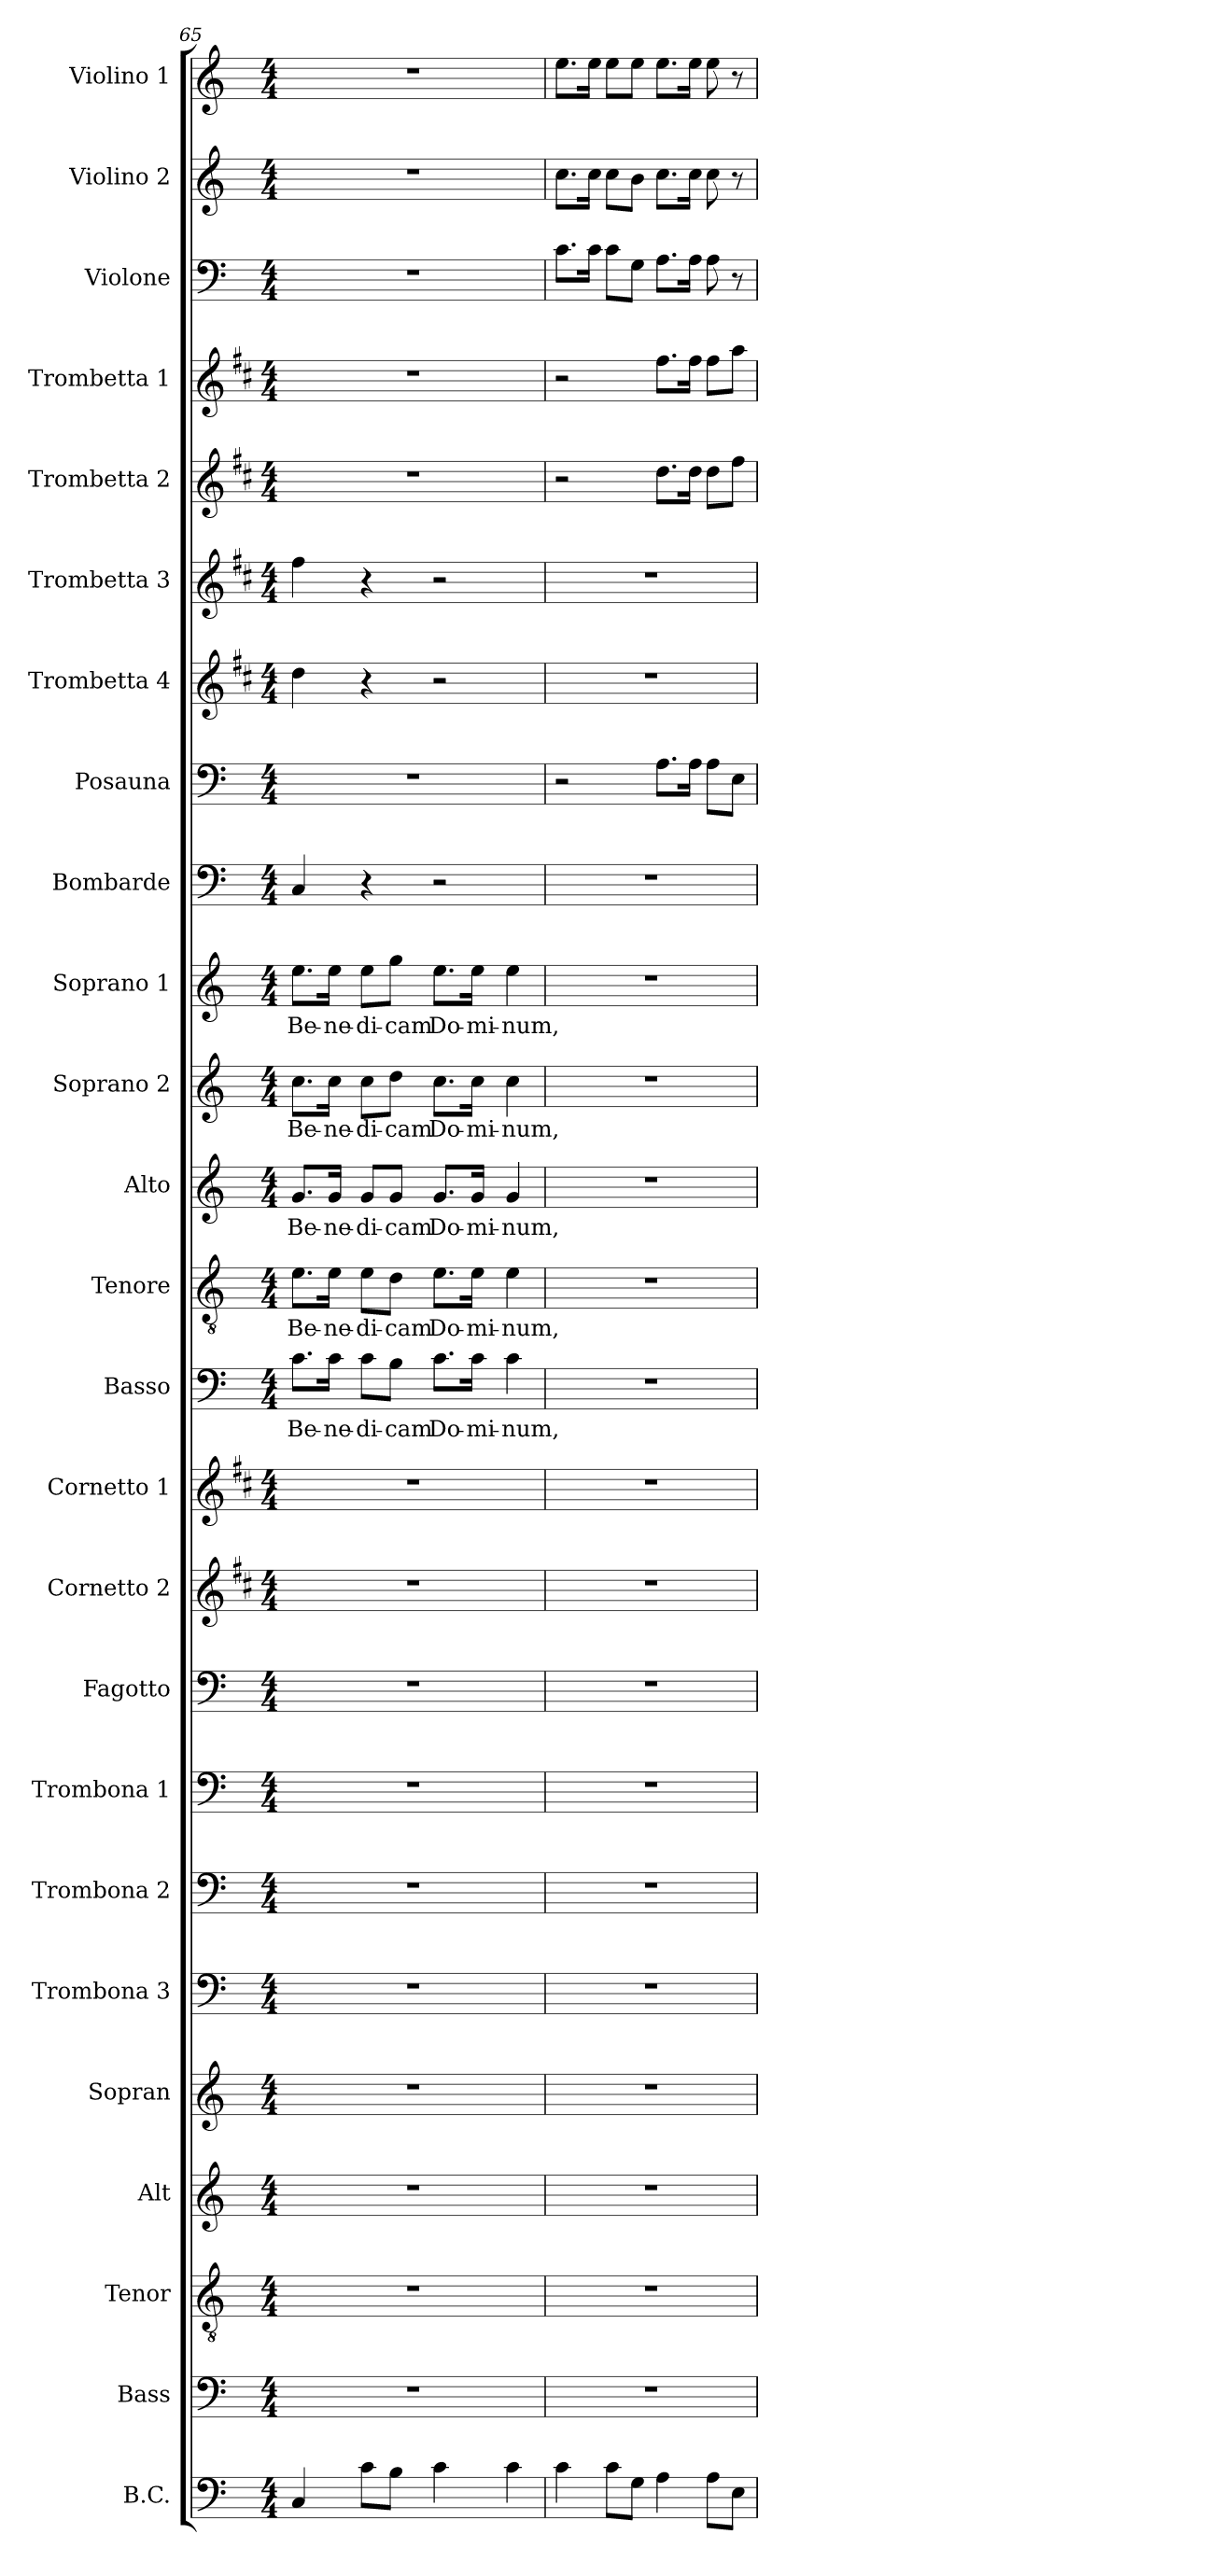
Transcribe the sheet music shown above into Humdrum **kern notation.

**kern	**kern	**kern	**kern	**kern	**kern	**kern	**kern	**kern	**kern	**kern	**kern	**text	**kern	**text	**kern	**text	**kern	**text	**kern	**text	**kern	**kern	**kern	**kern	**kern	**kern	**kern	**kern	**kern
*part25	*part24	*part23	*part22	*part21	*part20	*part19	*part18	*part17	*part16	*part15	*part14	*part14	*part13	*part13	*part12	*part12	*part11	*part11	*part10	*part10	*part9	*part8	*part7	*part6	*part5	*part4	*part3	*part2	*part1
*staff25	*staff24	*staff23	*staff22	*staff21	*staff20	*staff19	*staff18	*staff17	*staff16	*staff15	*staff14	*staff14	*staff13	*staff13	*staff12	*staff12	*staff11	*staff11	*staff10	*staff10	*staff9	*staff8	*staff7	*staff6	*staff5	*staff4	*staff3	*staff2	*staff1
*I"B.C.	*I"Bass	*I"Tenor	*I"Alt	*I"Sopran	*I"Trombona 3	*I"Trombona 2	*I"Trombona 1	*I"Fagotto	*I"Cornetto 2	*I"Cornetto 1	*I"Basso	*	*I"Tenore	*	*I"Alto	*	*I"Soprano 2	*	*I"Soprano 1	*	*I"Bombarde	*I"Posauna	*I"Trombetta 4	*I"Trombetta 3	*I"Trombetta 2	*I"Trombetta 1	*I"Violone	*I"Violino 2	*I"Violino 1
*I'B.C.	*I'B.	*I'T.	*I'A.	*I'S.	*I'Tbn. 2	*I'Tbn. 2	*I'Tbn. 1	*I'Fag.	*I'Cor. 2	*I'Cor. 1	*I'B.	*	*I'T.	*	*I'A.	*	*I'S.	*	*I'S.	*	*	*	*	*	*	*	*	*I'Vl. 2	*I'Vl. 1
*clefF4	*clefF4	*clefGv2	*clefG2	*clefG2	*clefF4	*clefF4	*clefF4	*clefF4	*clefG2	*clefG2	*clefF4	*	*clefGv2	*	*clefG2	*	*clefG2	*	*clefG2	*	*clefF4	*clefF4	*clefG2	*clefG2	*clefG2	*clefG2	*clefF4	*clefG2	*clefG2
*	*	*ITrd7c12	*	*	*	*	*	*	*ITrd1c2	*ITrd1c2	*	*	*ITrd7c12	*	*	*	*	*	*	*	*	*	*ITrd1c2	*ITrd1c2	*ITrd1c2	*ITrd1c2	*	*	*
*k[]	*k[]	*k[]	*k[]	*k[]	*k[]	*k[]	*k[]	*k[]	*k[]	*k[]	*k[]	*	*k[]	*	*k[]	*	*k[]	*	*k[]	*	*k[]	*k[]	*k[]	*k[]	*k[]	*k[]	*k[]	*k[]	*k[]
*C:	*C:	*C:	*C:	*C:	*C:	*C:	*C:	*C:	*C:	*C:	*C:	*	*C:	*	*C:	*	*C:	*	*C:	*	*C:	*C:	*C:	*C:	*C:	*C:	*C:	*C:	*C:
*M4/4	*M4/4	*M4/4	*M4/4	*M4/4	*M4/4	*M4/4	*M4/4	*M4/4	*M4/4	*M4/4	*M4/4	*	*M4/4	*	*M4/4	*	*M4/4	*	*M4/4	*	*M4/4	*M4/4	*M4/4	*M4/4	*M4/4	*M4/4	*M4/4	*M4/4	*M4/4
=65	=65	=65	=65	=65	=65	=65	=65	=65	=65	=65	=65	=65	=65	=65	=65	=65	=65	=65	=65	=65	=65	=65	=65	=65	=65	=65	=65	=65	=65
!	!	!	!	!	!	!	!	!	!	!	!	!LO:LY:b:color=#000000	!	!	!	!	!	!	!	!	!	!	!	!	!	!	!	!	!
!	!	!	!	!	!	!	!	!	!	!	!	!	!	!LO:LY:b:color=#000000	!	!	!	!	!	!	!	!	!	!	!	!	!	!	!
!	!	!	!	!	!	!	!	!	!	!	!	!	!	!	!	!LO:LY:b:color=#000000	!	!	!	!	!	!	!	!	!	!	!	!	!
!	!	!	!	!	!	!	!	!	!	!	!	!	!	!	!	!	!	!LO:LY:b:color=#000000	!	!	!	!	!	!	!	!	!	!	!
!	!	!	!	!	!	!	!	!	!	!	!	!	!	!	!	!	!	!	!	!LO:LY:b:color=#000000	!	!	!	!	!	!	!	!	!
4Ci/	1r	1r	1r	1r	1r	1r	1r	1r	1r	1r	8.ci\L	Be-	8.Ei\L	Be-	8.gi/L	Be-	8.cci\L	Be-	8.eei\L	Be-	4Ci/	1r	4cci\	4eei\	1r	1r	1r	1r	1r
!	!	!	!	!	!	!	!	!	!	!	!	!LO:LY:b:color=#000000	!	!	!	!	!	!	!	!	!	!	!	!	!	!	!	!	!
!	!	!	!	!	!	!	!	!	!	!	!	!	!	!LO:LY:b:color=#000000	!	!	!	!	!	!	!	!	!	!	!	!	!	!	!
!	!	!	!	!	!	!	!	!	!	!	!	!	!	!	!	!LO:LY:b:color=#000000	!	!	!	!	!	!	!	!	!	!	!	!	!
!	!	!	!	!	!	!	!	!	!	!	!	!	!	!	!	!	!	!LO:LY:b:color=#000000	!	!	!	!	!	!	!	!	!	!	!
!	!	!	!	!	!	!	!	!	!	!	!	!	!	!	!	!	!	!	!	!LO:LY:b:color=#000000	!	!	!	!	!	!	!	!	!
.	.	.	.	.	.	.	.	.	.	.	16ci\Jk	-ne-	16Ei\Jk	-ne-	16gi/Jk	-ne-	16cci\Jk	-ne-	16eei\Jk	-ne-	.	.	.	.	.	.	.	.	.
!	!	!	!	!	!	!	!	!	!	!	!	!LO:LY:b:color=#000000	!	!	!	!	!	!	!	!	!	!	!	!	!	!	!	!	!
!	!	!	!	!	!	!	!	!	!	!	!	!	!	!LO:LY:b:color=#000000	!	!	!	!	!	!	!	!	!	!	!	!	!	!	!
!	!	!	!	!	!	!	!	!	!	!	!	!	!	!	!	!LO:LY:b:color=#000000	!	!	!	!	!	!	!	!	!	!	!	!	!
!	!	!	!	!	!	!	!	!	!	!	!	!	!	!	!	!	!	!LO:LY:b:color=#000000	!	!	!	!	!	!	!	!	!	!	!
!	!	!	!	!	!	!	!	!	!	!	!	!	!	!	!	!	!	!	!	!LO:LY:b:color=#000000	!	!	!	!	!	!	!	!	!
8ci\L	.	.	.	.	.	.	.	.	.	.	8ci\L	-di-	8Ei\L	-di-	8gi/L	-di-	8cci\L	-di-	8eei\L	-di-	4r	.	4r	4r	.	.	.	.	.
!	!	!	!	!	!	!	!	!	!	!	!	!LO:LY:b:color=#000000	!	!	!	!	!	!	!	!	!	!	!	!	!	!	!	!	!
!	!	!	!	!	!	!	!	!	!	!	!	!	!	!LO:LY:b:color=#000000	!	!	!	!	!	!	!	!	!	!	!	!	!	!	!
!	!	!	!	!	!	!	!	!	!	!	!	!	!	!	!	!LO:LY:b:color=#000000	!	!	!	!	!	!	!	!	!	!	!	!	!
!	!	!	!	!	!	!	!	!	!	!	!	!	!	!	!	!	!	!LO:LY:b:color=#000000	!	!	!	!	!	!	!	!	!	!	!
!	!	!	!	!	!	!	!	!	!	!	!	!	!	!	!	!	!	!	!	!LO:LY:b:color=#000000	!	!	!	!	!	!	!	!	!
8Bi\J	.	.	.	.	.	.	.	.	.	.	8Bi\J	-cam	8Di\J	-cam	8gi/J	-cam	8ddi\J	-cam	8ggi\J	-cam	.	.	.	.	.	.	.	.	.
!	!	!	!	!	!	!	!	!	!	!	!	!LO:LY:b:color=#000000	!	!	!	!	!	!	!	!	!	!	!	!	!	!	!	!	!
!	!	!	!	!	!	!	!	!	!	!	!	!	!	!LO:LY:b:color=#000000	!	!	!	!	!	!	!	!	!	!	!	!	!	!	!
!	!	!	!	!	!	!	!	!	!	!	!	!	!	!	!	!LO:LY:b:color=#000000	!	!	!	!	!	!	!	!	!	!	!	!	!
!	!	!	!	!	!	!	!	!	!	!	!	!	!	!	!	!	!	!LO:LY:b:color=#000000	!	!	!	!	!	!	!	!	!	!	!
!	!	!	!	!	!	!	!	!	!	!	!	!	!	!	!	!	!	!	!	!LO:LY:b:color=#000000	!	!	!	!	!	!	!	!	!
4ci\	.	.	.	.	.	.	.	.	.	.	8.ci\L	Do-	8.Ei\L	Do-	8.gi/L	Do-	8.cci\L	Do-	8.eei\L	Do-	2r	.	2r	2r	.	.	.	.	.
!	!	!	!	!	!	!	!	!	!	!	!	!LO:LY:b:color=#000000	!	!	!	!	!	!	!	!	!	!	!	!	!	!	!	!	!
!	!	!	!	!	!	!	!	!	!	!	!	!	!	!LO:LY:b:color=#000000	!	!	!	!	!	!	!	!	!	!	!	!	!	!	!
!	!	!	!	!	!	!	!	!	!	!	!	!	!	!	!	!LO:LY:b:color=#000000	!	!	!	!	!	!	!	!	!	!	!	!	!
!	!	!	!	!	!	!	!	!	!	!	!	!	!	!	!	!	!	!LO:LY:b:color=#000000	!	!	!	!	!	!	!	!	!	!	!
!	!	!	!	!	!	!	!	!	!	!	!	!	!	!	!	!	!	!	!	!LO:LY:b:color=#000000	!	!	!	!	!	!	!	!	!
.	.	.	.	.	.	.	.	.	.	.	16ci\Jk	-mi-	16Ei\Jk	-mi-	16gi/Jk	-mi-	16cci\Jk	-mi-	16eei\Jk	-mi-	.	.	.	.	.	.	.	.	.
!	!	!	!	!	!	!	!	!	!	!	!	!LO:LY:b:color=#000000	!	!	!	!	!	!	!	!	!	!	!	!	!	!	!	!	!
!	!	!	!	!	!	!	!	!	!	!	!	!	!	!LO:LY:b:color=#000000	!	!	!	!	!	!	!	!	!	!	!	!	!	!	!
!	!	!	!	!	!	!	!	!	!	!	!	!	!	!	!	!LO:LY:b:color=#000000	!	!	!	!	!	!	!	!	!	!	!	!	!
!	!	!	!	!	!	!	!	!	!	!	!	!	!	!	!	!	!	!LO:LY:b:color=#000000	!	!	!	!	!	!	!	!	!	!	!
!	!	!	!	!	!	!	!	!	!	!	!	!	!	!	!	!	!	!	!	!LO:LY:b:color=#000000	!	!	!	!	!	!	!	!	!
4ci\	.	.	.	.	.	.	.	.	.	.	4ci\	-num,	4Ei\	-num,	4gi/	-num,	4cci\	-num,	4eei\	-num,	.	.	.	.	.	.	.	.	.
=66	=66	=66	=66	=66	=66	=66	=66	=66	=66	=66	=66	=66	=66	=66	=66	=66	=66	=66	=66	=66	=66	=66	=66	=66	=66	=66	=66	=66	=66
4ci\	1r	1r	1r	1r	1r	1r	1r	1r	1r	1r	1r	.	1r	.	1r	.	1r	.	1r	.	1r	2r	1r	1r	2r	2r	8.ci\L	8.cci\L	8.eei\L
.	.	.	.	.	.	.	.	.	.	.	.	.	.	.	.	.	.	.	.	.	.	.	.	.	.	.	16ci\Jk	16cci\Jk	16eei\Jk
8ci\L	.	.	.	.	.	.	.	.	.	.	.	.	.	.	.	.	.	.	.	.	.	.	.	.	.	.	8ci\L	8cci\L	8eei\L
8Gi\J	.	.	.	.	.	.	.	.	.	.	.	.	.	.	.	.	.	.	.	.	.	.	.	.	.	.	8Gi\J	8bi\J	8eei\J
4Ai\	.	.	.	.	.	.	.	.	.	.	.	.	.	.	.	.	.	.	.	.	.	8.Ai\L	.	.	8.cci\L	8.eei\L	8.Ai\L	8.cci\L	8.eei\L
.	.	.	.	.	.	.	.	.	.	.	.	.	.	.	.	.	.	.	.	.	.	16Ai\Jk	.	.	16cci\Jk	16eei\Jk	16Ai\Jk	16cci\Jk	16eei\Jk
8Ai\L	.	.	.	.	.	.	.	.	.	.	.	.	.	.	.	.	.	.	.	.	.	8Ai\L	.	.	8cci\L	8eei\L	8Ai\	8cci\	8eei\
8Ei\J	.	.	.	.	.	.	.	.	.	.	.	.	.	.	.	.	.	.	.	.	.	8Ei\J	.	.	8eei\J	8ggi\J	8r	8r	8r
=	=	=	=	=	=	=	=	=	=	=	=	=	=	=	=	=	=	=	=	=	=	=	=	=	=	=	=	=	=
*-	*-	*-	*-	*-	*-	*-	*-	*-	*-	*-	*-	*-	*-	*-	*-	*-	*-	*-	*-	*-	*-	*-	*-	*-	*-	*-	*-	*-	*-
